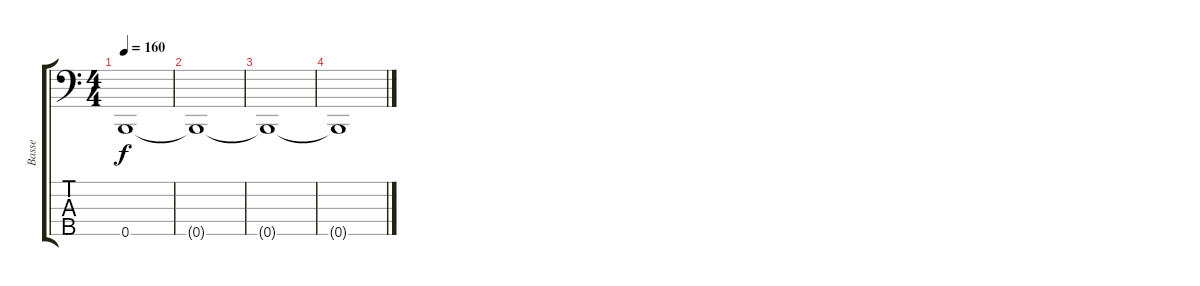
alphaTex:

\track ("Basse" "Basse") {instrument electricbassfinger}
\staff {score tabs}
\tuning (G2 D2 A1 E1 B0) {hide}
\ts (4 4)
\tempo 160
\clef f4
\ks c
0.5{t}.1{dy f} |
0.5{t}.1 |
0.5{t}.1 |
0.5{t}.1
